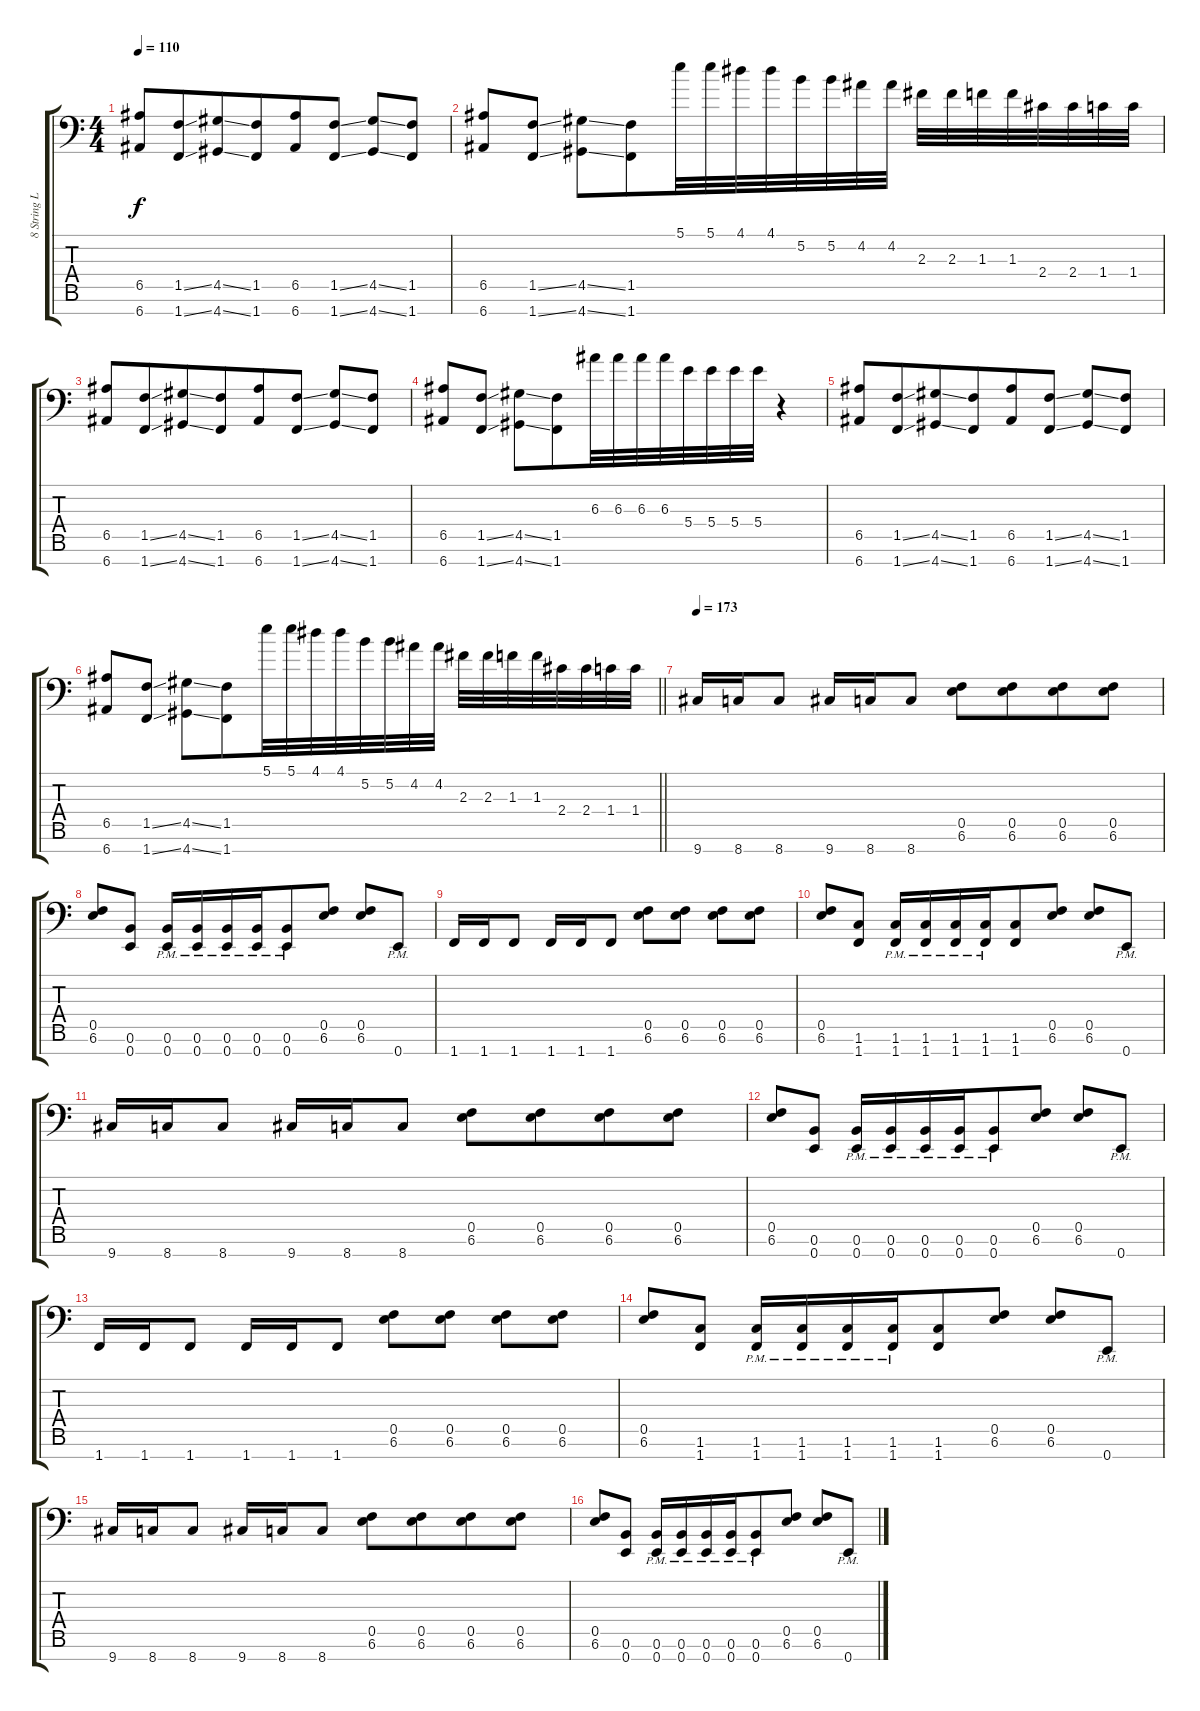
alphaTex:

\track ("8 String Left" "8 String L") {instrument distortionguitar}
\staff {score tabs}
\tuning (B3 Gb3 E3 B2 E2 B1 E1) {hide}
\ts (4 4)
\tempo 110
\clef f4
\ks c
(6.5 6.7).8{dy f} (1.5{ss} 1.7{ss}).8{beam merge} (4.5{ss} 4.7{ss}).8 (1.5 1.7).8{beam merge} (6.5 6.7).8 (1.5{ss} 1.7{ss}).8 (4.5{ss} 4.7{ss}).8 (1.5 1.7).8 |
(6.5 6.7).8{beam merge} (1.5{ss} 1.7{ss}).8 (4.5{ss} 4.7{ss}).8 (1.5 1.7).8{beam merge} 5.1.32{beam merge} 5.1.32 4.1.32 4.1.32{beam merge} 5.2.32{beam merge} 5.2.32 4.2.32 4.2.32 2.3.32 2.3.32 1.3.32 1.3.32{beam merge} 2.4.32{beam merge} 2.4.32 1.4.32{beam merge} 1.4.32 |
(6.5 6.7).8 (1.5{ss} 1.7{ss}).8{beam merge} (4.5{ss} 4.7{ss}).8 (1.5 1.7).8{beam merge} (6.5 6.7).8 (1.5{ss} 1.7{ss}).8 (4.5{ss} 4.7{ss}).8 (1.5 1.7).8 |
(6.5 6.7).8{beam merge} (1.5{ss} 1.7{ss}).8 (4.5{ss} 4.7{ss}).8 (1.5 1.7).8{beam merge} 6.3.32{beam merge} 6.3.32 6.3.32 6.3.32{beam merge} 5.4.32{beam merge} 5.4.32 5.4.32 5.4.32 r.4 |
(6.5 6.7).8 (1.5{ss} 1.7{ss}).8{beam merge} (4.5{ss} 4.7{ss}).8 (1.5 1.7).8{beam merge} (6.5 6.7).8 (1.5{ss} 1.7{ss}).8 (4.5{ss} 4.7{ss}).8 (1.5 1.7).8 |
\barLineRight lightlight
(6.5 6.7).8{beam merge} (1.5{ss} 1.7{ss}).8 (4.5{ss} 4.7{ss}).8 (1.5 1.7).8{beam merge} 5.1.32{beam merge} 5.1.32 4.1.32 4.1.32{beam merge} 5.2.32{beam merge} 5.2.32 4.2.32 4.2.32 2.3.32 2.3.32 1.3.32 1.3.32{beam merge} 2.4.32{beam merge} 2.4.32 1.4.32{beam merge} 1.4.32 |
\section ("" "")
\tempo 173
9.7.16{beam merge} 8.7.16 8.7.8 9.7.16 8.7.16 8.7.8 (0.5 6.6).8 (0.5 6.6).8{beam merge} (0.5 6.6).8 (0.5 6.6).8 |
(0.5 6.6).8 (0.6 0.7).8 (0.6{pm} 0.7{pm}).16 (0.6{pm} 0.7{pm}).16 (0.6{pm} 0.7{pm}).16{beam merge} (0.6{pm} 0.7{pm}).16{beam merge} (0.6{pm} 0.7{pm}).8 (0.5 6.6).8 (0.5 6.6).8 0.7{pm}.8 |
1.7.16{beam merge} 1.7.16 1.7.8 1.7.16 1.7.16 1.7.8 (0.5 6.6).8 (0.5 6.6).8 (0.5 6.6).8 (0.5 6.6).8 |
(0.5 6.6).8 (1.6 1.7).8 (1.6{pm} 1.7{pm}).16 (1.6{pm} 1.7{pm}).16{beam merge} (1.6{pm} 1.7{pm}).16 (1.6{pm} 1.7{pm}).16{beam merge} (1.6 1.7).8{beam merge} (0.5 6.6).8 (0.5 6.6).8{beam merge} 0.7{pm}.8 |
9.7.16{beam merge} 8.7.16 8.7.8 9.7.16 8.7.16 8.7.8 (0.5 6.6).8 (0.5 6.6).8{beam merge} (0.5 6.6).8 (0.5 6.6).8 |
(0.5 6.6).8 (0.6 0.7).8 (0.6{pm} 0.7{pm}).16 (0.6{pm} 0.7{pm}).16 (0.6{pm} 0.7{pm}).16{beam merge} (0.6{pm} 0.7{pm}).16{beam merge} (0.6{pm} 0.7{pm}).8 (0.5 6.6).8 (0.5 6.6).8 0.7{pm}.8 |
1.7.16{beam merge} 1.7.16 1.7.8 1.7.16 1.7.16 1.7.8 (0.5 6.6).8 (0.5 6.6).8 (0.5 6.6).8 (0.5 6.6).8 |
(0.5 6.6).8 (1.6 1.7).8 (1.6{pm} 1.7{pm}).16 (1.6{pm} 1.7{pm}).16{beam merge} (1.6{pm} 1.7{pm}).16 (1.6{pm} 1.7{pm}).16{beam merge} (1.6 1.7).8{beam merge} (0.5 6.6).8 (0.5 6.6).8{beam merge} 0.7{pm}.8 |
9.7.16{beam merge} 8.7.16 8.7.8 9.7.16 8.7.16 8.7.8 (0.5 6.6).8 (0.5 6.6).8{beam merge} (0.5 6.6).8 (0.5 6.6).8 |
(0.5 6.6).8 (0.6 0.7).8 (0.6{pm} 0.7{pm}).16 (0.6{pm} 0.7{pm}).16 (0.6{pm} 0.7{pm}).16{beam merge} (0.6{pm} 0.7{pm}).16{beam merge} (0.6{pm} 0.7{pm}).8 (0.5 6.6).8 (0.5 6.6).8 0.7{pm}.8
